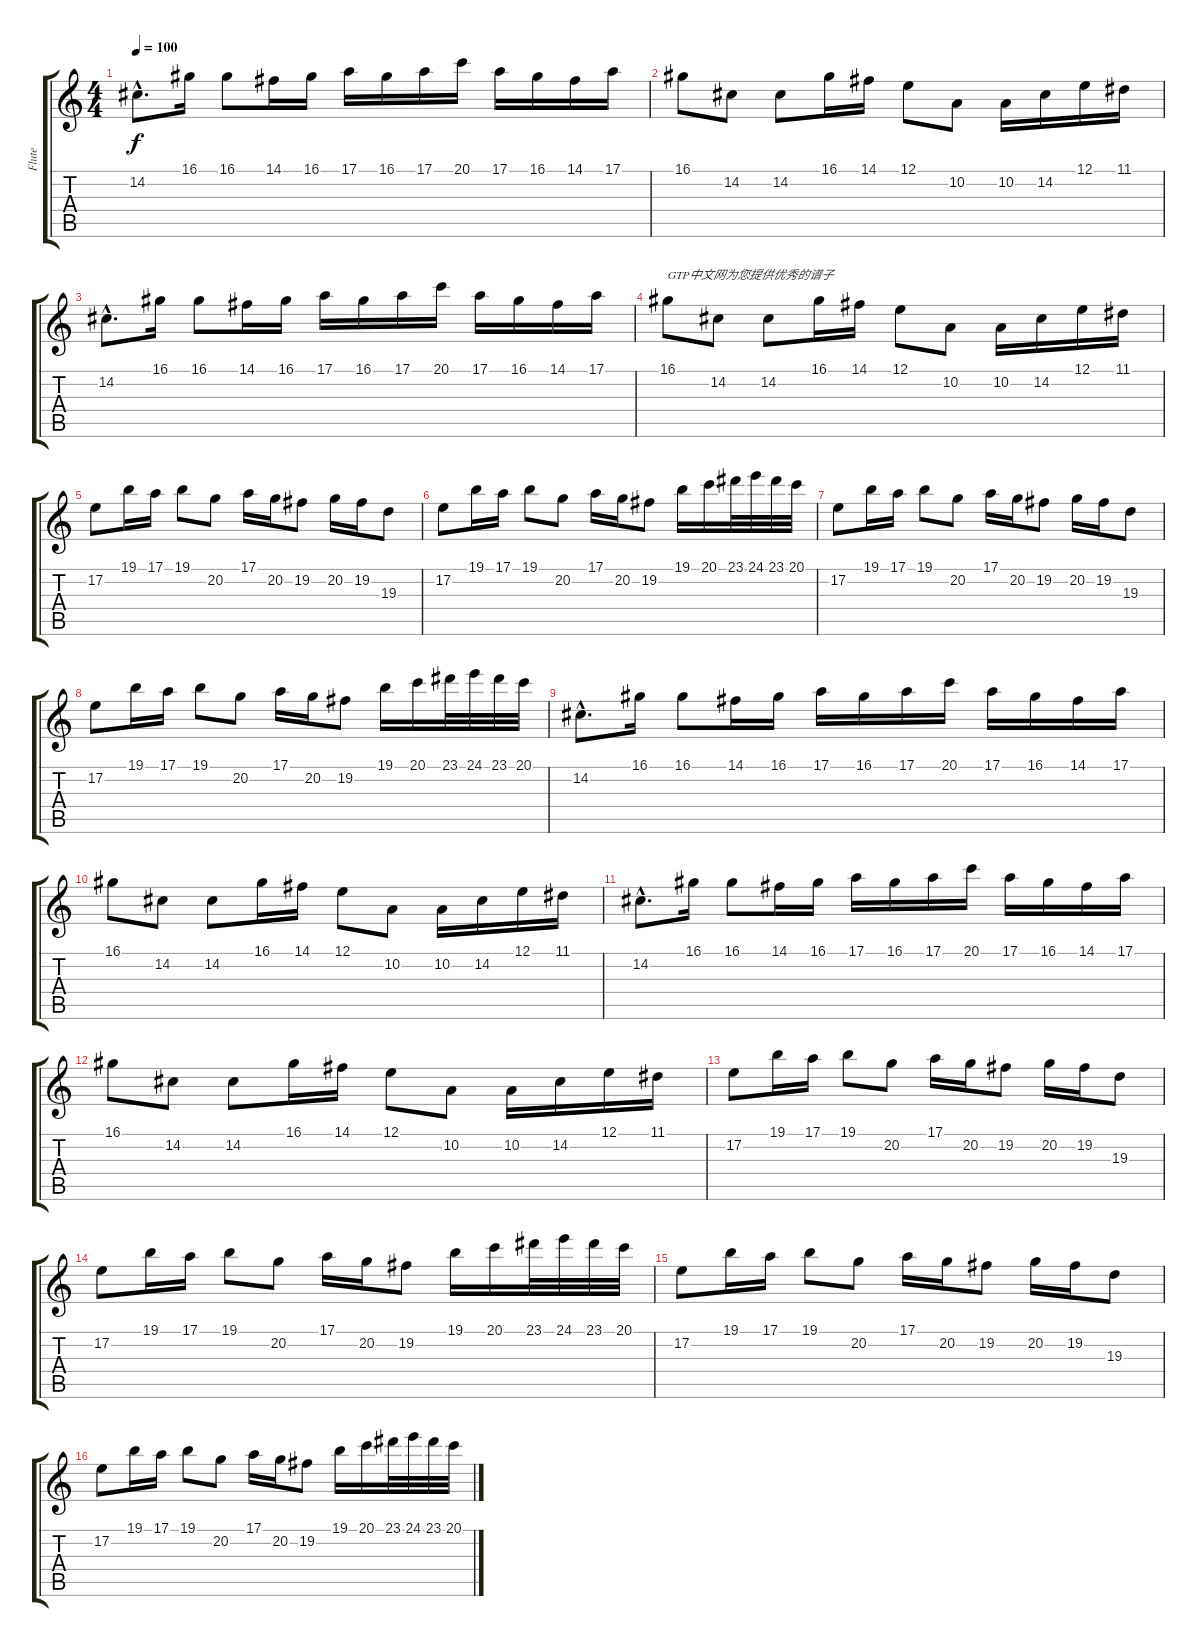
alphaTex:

\track ("Flute" "Flute") {instrument flute}
\staff {score tabs}
\tuning (E4 B3 G3 D3 A2 E2) {hide}
\ts (4 4)
\tempo 100
\clef g2
\ks c
14.2{hac}.8{d dy f instrument flute} 16.1.16 16.1.8 14.1.16 16.1.16 17.1.16 16.1.16 17.1.16 20.1.16 17.1.16 16.1.16 14.1.16 17.1.16 |
16.1.8 14.2.8 14.2.8 16.1.16 14.1.16 12.1.8 10.2.8 10.2.16 14.2.16 12.1.16 11.1.16 |
14.2{hac}.8{d} 16.1.16 16.1.8 14.1.16 16.1.16 17.1.16 16.1.16 17.1.16 20.1.16 17.1.16 16.1.16 14.1.16 17.1.16 |
16.1.8{txt "GTP中文网为您提供优秀的谱子"} 14.2.8 14.2.8 16.1.16 14.1.16 12.1.8 10.2.8 10.2.16 14.2.16 12.1.16 11.1.16 |
17.2.8 19.1.16 17.1.16 19.1.8 20.2.8 17.1.16 20.2.16 19.2.8 20.2.16 19.2.16 19.3.8 |
17.2.8 19.1.16 17.1.16 19.1.8 20.2.8 17.1.16 20.2.16 19.2.8 19.1.16 20.1.16 23.1.32 24.1.32 23.1.32 20.1.32 |
17.2.8 19.1.16 17.1.16 19.1.8 20.2.8 17.1.16 20.2.16 19.2.8 20.2.16 19.2.16 19.3.8 |
17.2.8 19.1.16 17.1.16 19.1.8 20.2.8 17.1.16 20.2.16 19.2.8 19.1.16 20.1.16 23.1.32 24.1.32 23.1.32 20.1.32 |
14.2{hac}.8{d} 16.1.16 16.1.8 14.1.16 16.1.16 17.1.16 16.1.16 17.1.16 20.1.16 17.1.16 16.1.16 14.1.16 17.1.16 |
16.1.8 14.2.8 14.2.8 16.1.16 14.1.16 12.1.8 10.2.8 10.2.16 14.2.16 12.1.16 11.1.16 |
14.2{hac}.8{d} 16.1.16 16.1.8 14.1.16 16.1.16 17.1.16 16.1.16 17.1.16 20.1.16 17.1.16 16.1.16 14.1.16 17.1.16 |
16.1.8 14.2.8 14.2.8 16.1.16 14.1.16 12.1.8 10.2.8 10.2.16 14.2.16 12.1.16 11.1.16 |
17.2.8 19.1.16 17.1.16 19.1.8 20.2.8 17.1.16 20.2.16 19.2.8 20.2.16 19.2.16 19.3.8 |
17.2.8 19.1.16 17.1.16 19.1.8 20.2.8 17.1.16 20.2.16 19.2.8 19.1.16 20.1.16 23.1.32 24.1.32 23.1.32 20.1.32 |
17.2.8 19.1.16 17.1.16 19.1.8 20.2.8 17.1.16 20.2.16 19.2.8 20.2.16 19.2.16 19.3.8 |
17.2.8 19.1.16 17.1.16 19.1.8 20.2.8 17.1.16 20.2.16 19.2.8 19.1.16 20.1.16 23.1.32 24.1.32 23.1.32 20.1.32
